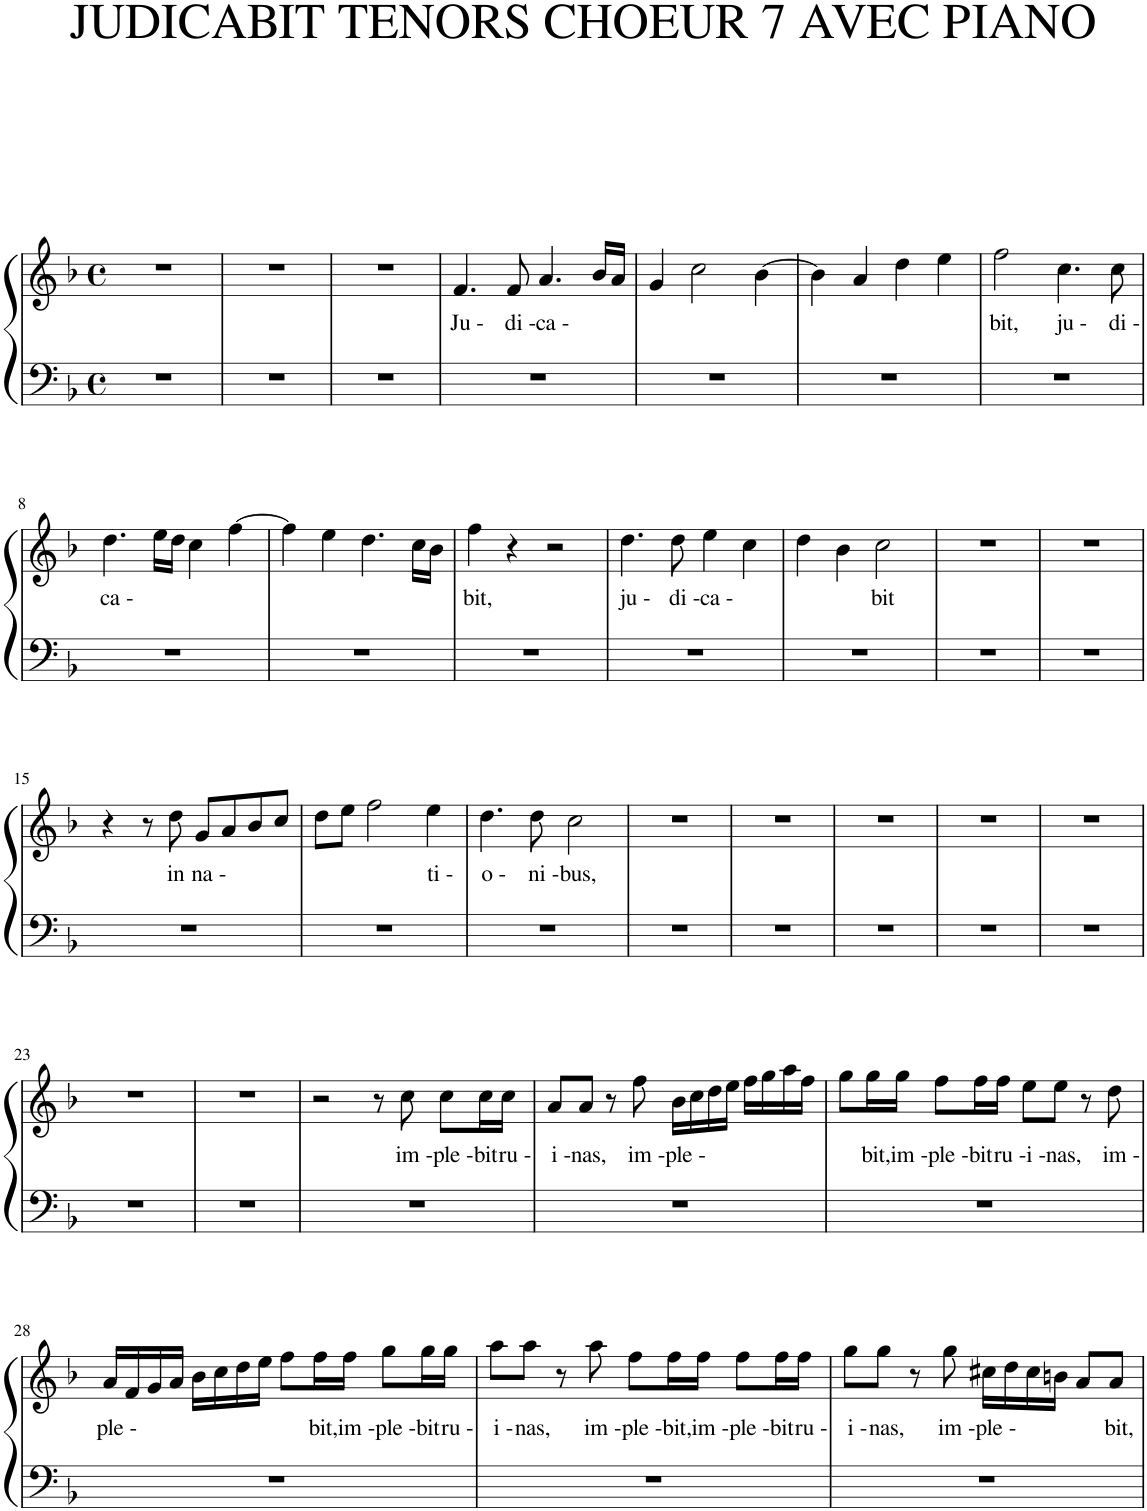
**kern	**kern	**text
*part1	*part1	*part1
*staff2	*staff1	*staff1
*I"Piano	*	*
*I'Pno.	*	*
*clefF4	*clefG2	*
*k[b-]	*k[b-]	*
*M4/4	*M4/4	*
*met(c)	*met(c)	*
=1	=1	=1
1r	1r	.
=2	=2	=2
1r	1r	.
=3	=3	=3
1r	1r	.
=4	=4	=4
!	!	!LO:LY:b
1r	4.f/	Ju -
!	!	!LO:LY:b
.	8f/	di -
!	!	!LO:LY:b
.	4.a/	ca -
.	16b-/LL	.
.	16a/JJ	.
=5	=5	=5
1r	4g/	.
.	2cc\	.
.	[4b-\	.
=6	=6	=6
1r	4b-\]	.
.	4a/	.
.	4dd\	.
.	4ee\	.
=7	=7	=7
!	!	!LO:LY:b
1r	2ff\	bit,
!	!	!LO:LY:b
.	4.cc\	ju -
!	!	!LO:LY:b
.	8cc\	di -
!!LO:LB:g=z
=8	=8	=8
!	!	!LO:LY:b
1r	4.dd\	ca -
.	16ee\LL	.
.	16dd\JJ	.
.	4cc\	.
.	[4ff\	.
=9	=9	=9
1r	4ff\]	.
.	4ee\	.
.	4.dd\	.
.	16cc\LL	.
.	16b-\JJ	.
=10	=10	=10
!	!	!LO:LY:b
1r	4ff\	bit,
.	4r	.
.	2r	.
=11	=11	=11
!	!	!LO:LY:b
1r	4.dd\	ju -
!	!	!LO:LY:b
.	8dd\	di -
!	!	!LO:LY:b
.	4ee\	ca -
.	4cc\	.
=12	=12	=12
1r	4dd\	.
.	4b-\	.
!	!	!LO:LY:b
.	2cc\	bit
=13	=13	=13
1r	1r	.
=14	=14	=14
1r	1r	.
!!LO:LB:g=z
=15	=15	=15
1r	4r	.
.	8r	.
!	!	!LO:LY:b
.	8dd\	in
!	!	!LO:LY:b
.	8g/L	na -
.	8a/	.
.	8b-/	.
.	8cc/J	.
=16	=16	=16
1r	8dd\L	.
.	8ee\J	.
.	2ff\	.
!	!	!LO:LY:b
.	4ee\	ti -
=17	=17	=17
!	!	!LO:LY:b
1r	4.dd\	o -
!	!	!LO:LY:b
.	8dd\	ni -
!	!	!LO:LY:b
.	2cc\	bus,
=18	=18	=18
1r	1r	.
=19	=19	=19
1r	1r	.
=20	=20	=20
1r	1r	.
=21	=21	=21
1r	1r	.
=22	=22	=22
1r	1r	.
!!LO:LB:g=z
=23	=23	=23
1r	1r	.
=24	=24	=24
1r	1r	.
=25	=25	=25
1r	2r	.
.	8r	.
!	!	!LO:LY:b
.	8cc\	im -
!	!	!LO:LY:b
.	8cc\L	ple -
!	!	!LO:LY:b
.	16cc\L	bit
!	!	!LO:LY:b
.	16cc\JJ	ru -
=26	=26	=26
!	!	!LO:LY:b
1r	8a/L	i -
!	!	!LO:LY:b
.	8a/J	nas,
.	8r	.
!	!	!LO:LY:b
.	8ff\	im -
!	!	!LO:LY:b
.	16b-\LL	ple -
.	16cc\	.
.	16dd\	.
.	16ee\JJ	.
.	16ff\LL	.
.	16gg\	.
.	16aa\	.
.	16ff\JJ	.
=27	=27	=27
1r	8gg\L	.
!	!	!LO:LY:b
.	16gg\L	bit,
!	!	!LO:LY:b
.	16gg\JJ	im -
!	!	!LO:LY:b
.	8ff\L	ple -
!	!	!LO:LY:b
.	16ff\L	bit
!	!	!LO:LY:b
.	16ff\JJ	ru -
!	!	!LO:LY:b
.	8ee\L	i -
!	!	!LO:LY:b
.	8ee\J	nas,
.	8r	.
!	!	!LO:LY:b
.	8dd\	im -
!!LO:LB:g=z
=28	=28	=28
!	!	!LO:LY:b
1r	16a/LL	ple -
.	16f/	.
.	16g/	.
.	16a/JJ	.
.	16b-\LL	.
.	16cc\	.
.	16dd\	.
.	16ee\JJ	.
.	8ff\L	.
!	!	!LO:LY:b
.	16ff\L	bit,
!	!	!LO:LY:b
.	16ff\JJ	im -
!	!	!LO:LY:b
.	8gg\L	ple -
!	!	!LO:LY:b
.	16gg\L	bit
!	!	!LO:LY:b
.	16gg\JJ	ru -
=29	=29	=29
!	!	!LO:LY:b
1r	8aa\L	i -
!	!	!LO:LY:b
.	8aa\J	nas,
.	8r	.
!	!	!LO:LY:b
.	8aa\	im -
!	!	!LO:LY:b
.	8ff\L	ple -
!	!	!LO:LY:b
.	16ff\L	bit,
!	!	!LO:LY:b
.	16ff\JJ	im -
!	!	!LO:LY:b
.	8ff\L	ple -
!	!	!LO:LY:b
.	16ff\L	bit
!	!	!LO:LY:b
.	16ff\JJ	ru -
=30	=30	=30
!	!	!LO:LY:b
1r	8gg\L	i -
!	!	!LO:LY:b
.	8gg\J	nas,
.	8r	.
!	!	!LO:LY:b
.	8gg\	im -
!	!	!LO:LY:b
.	16cc#X\LL	ple -
.	16dd\	.
.	16cc#\	.
.	16bn\JJ	.
.	8a/L	.
!	!	!LO:LY:b
.	8a/J	bit,
=	=	=
*-	*-	*-
